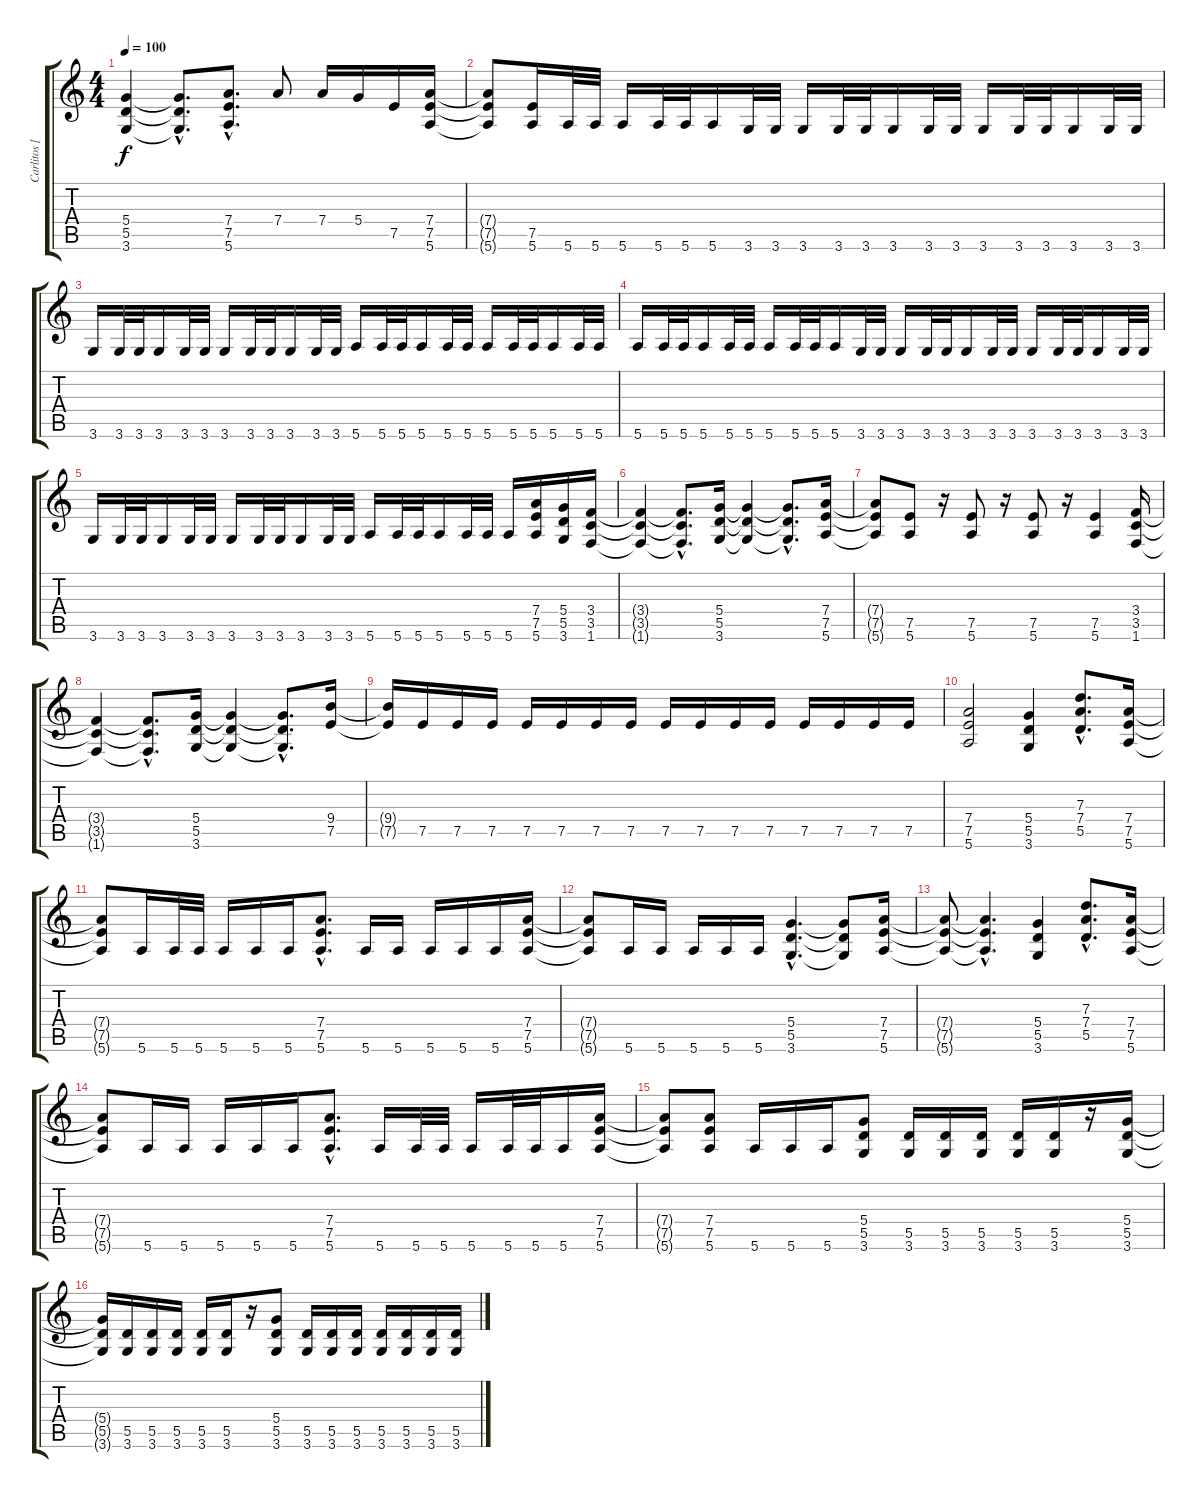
\track ("Carlitos [guitarra]" "Carlitos [") {instrument distortionguitar}
\staff {score tabs}
\tuning (E4 B3 G3 D3 A2 E2) {hide}
\ts (4 4)
\tempo 100
\clef g2
\ks c
(5.4{t} 5.5{t} 3.6{t}).4{dy f} (5.4{hac t} 5.5{hac t} 3.6{hac t}).8{d} (7.4{hac} 7.5{hac} 5.6{hac}).8{d} 7.4.8 7.4.16 5.4.16 7.5.16 (7.4 7.5 5.6).16 |
(7.4{t} 7.5{t} 5.6{t}).8 (7.5 5.6).16 5.6.32 5.6.32 5.6.16 5.6.32 5.6.32 5.6.16 3.6.32 3.6.32 3.6.16 3.6.32 3.6.32 3.6.16 3.6.32 3.6.32 3.6.16 3.6.32 3.6.32 3.6.16 3.6.32 3.6.32 |
3.6.16 3.6.32 3.6.32 3.6.16 3.6.32 3.6.32 3.6.16 3.6.32 3.6.32 3.6.16 3.6.32 3.6.32 5.6.16 5.6.32 5.6.32 5.6.16 5.6.32 5.6.32 5.6.16 5.6.32 5.6.32 5.6.16 5.6.32 5.6.32 |
5.6.16 5.6.32 5.6.32 5.6.16 5.6.32 5.6.32 5.6.16 5.6.32 5.6.32 5.6.16 3.6.32 3.6.32 3.6.16 3.6.32 3.6.32 3.6.16 3.6.32 3.6.32 3.6.16 3.6.32 3.6.32 3.6.16 3.6.32 3.6.32 |
3.6.16 3.6.32 3.6.32 3.6.16 3.6.32 3.6.32 3.6.16 3.6.32 3.6.32 3.6.16 3.6.32 3.6.32 5.6.16 5.6.32 5.6.32 5.6.16 5.6.32 5.6.32 5.6.16 (7.4 7.5 5.6).16 (5.4 5.5 3.6).16 (3.4 3.5 1.6).16 |
(3.4{t} 3.5{t} 1.6{t}).4 (3.4{hac t} 3.5{hac t} 1.6{hac t}).8{d} (5.4 5.5 3.6).16 (5.4{t} 5.5{t} 3.6{t}).4 (5.4{hac t} 5.5{hac t} 3.6{hac t}).8{d} (7.4 7.5 5.6).16 |
(7.4{t} 7.5{t} 5.6{t}).8 (7.5 5.6).8 r.16 (7.5 5.6).8 r.16 (7.5 5.6).8 r.16 (7.5 5.6).4 (3.4 3.5 1.6).16 |
(3.4{t} 3.5{t} 1.6{t}).4 (3.4{hac t} 3.5{hac t} 1.6{hac t}).8{d} (5.4 5.5 3.6).16 (5.4{t} 5.5{t} 3.6{t}).4 (5.4{hac t} 5.5{hac t} 3.6{hac t}).8{d} (9.4 7.5).16 |
(9.4{t} 7.5{t}).16 7.5.16 7.5.16 7.5.16 7.5.16 7.5.16 7.5.16 7.5.16 7.5.16 7.5.16 7.5.16 7.5.16 7.5.16 7.5.16 7.5.16 7.5.16 |
(7.4 7.5 5.6).2 (5.4 5.5 3.6).4 (7.3{hac} 7.4{hac} 5.5{hac}).8{d} (7.4 7.5 5.6).16 |
(7.4{t} 7.5{t} 5.6{t}).8 5.6.16 5.6.32 5.6.32 5.6.16 5.6.16 5.6.16 (7.4{hac} 7.5{hac} 5.6{hac}).8{d} 5.6.16 5.6.16 5.6.16 5.6.16 5.6.16 (7.4 7.5 5.6).16 |
(7.4{t} 7.5{t} 5.6{t}).8 5.6.16 5.6.16 5.6.16 5.6.16 5.6.16 (5.4{hac} 5.5{hac} 3.6{hac}).4{d} (5.4{t} 5.5{t} 3.6{t}).8 (7.4 7.5 5.6).16 |
(7.4{t} 7.5{t} 5.6{t}).8 (7.4{hac t} 7.5{hac t} 5.6{hac t}).4{d} (5.4 5.5 3.6).4 (7.3{hac} 7.4{hac} 5.5{hac}).8{d} (7.4 7.5 5.6).16 |
(7.4{t} 7.5{t} 5.6{t}).8 5.6.16 5.6.16 5.6.16 5.6.16 5.6.16 (7.4{hac} 7.5{hac} 5.6{hac}).8{d} 5.6.16 5.6.32 5.6.32 5.6.16 5.6.32 5.6.32 5.6.16 (7.4 7.5 5.6).16 |
(7.4{t} 7.5{t} 5.6{t}).8 (7.4 7.5 5.6).8 5.6.16 5.6.16 5.6.16 (5.4 5.5 3.6).8 (5.5 3.6).16 (5.5 3.6).16 (5.5 3.6).16 (5.5 3.6).16 (5.5 3.6).16 r.16 (5.4 5.5 3.6).16 |
(5.4{t} 5.5{t} 3.6{t}).16 (5.5 3.6).16 (5.5 3.6).16 (5.5 3.6).16 (5.5 3.6).16 (5.5 3.6).16 r.16 (5.4 5.5 3.6).8 (5.5 3.6).16 (5.5 3.6).16 (5.5 3.6).16 (5.5 3.6).16 (5.5 3.6).16 (5.5 3.6).16 (5.5 3.6).16
